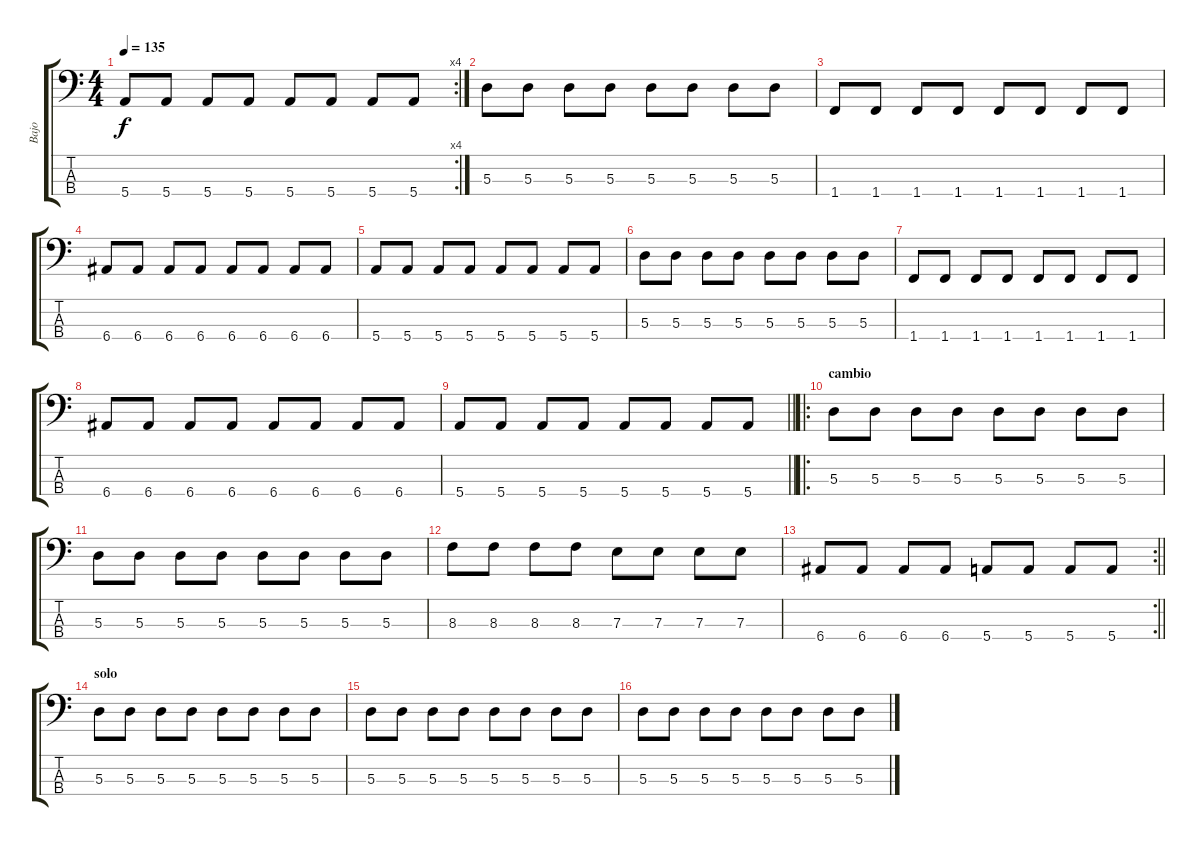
\track ("Bajo" "Bajo") {instrument electricbassfinger}
\staff {score tabs}
\tuning (G2 D2 A1 E1) {hide}
\rc 4
\ts (4 4)
\tempo 135
\clef f4
\ks c
5.4.8{dy f} 5.4.8 5.4.8 5.4.8 5.4.8 5.4.8 5.4.8 5.4.8 |
5.3.8 5.3.8 5.3.8 5.3.8 5.3.8 5.3.8 5.3.8 5.3.8 |
1.4.8 1.4.8 1.4.8 1.4.8 1.4.8 1.4.8 1.4.8 1.4.8 |
6.4.8 6.4.8 6.4.8 6.4.8 6.4.8 6.4.8 6.4.8 6.4.8 |
5.4.8 5.4.8 5.4.8 5.4.8 5.4.8 5.4.8 5.4.8 5.4.8 |
5.3.8 5.3.8 5.3.8 5.3.8 5.3.8 5.3.8 5.3.8 5.3.8 |
1.4.8 1.4.8 1.4.8 1.4.8 1.4.8 1.4.8 1.4.8 1.4.8 |
6.4.8 6.4.8 6.4.8 6.4.8 6.4.8 6.4.8 6.4.8 6.4.8 |
\barLineRight lightlight
5.4.8 5.4.8 5.4.8 5.4.8 5.4.8 5.4.8 5.4.8 5.4.8 |
\ro
\section ("" "cambio")
5.3.8{txt ""} 5.3.8 5.3.8 5.3.8 5.3.8 5.3.8 5.3.8 5.3.8 |
5.3.8 5.3.8 5.3.8 5.3.8 5.3.8 5.3.8 5.3.8 5.3.8 |
8.3.8 8.3.8 8.3.8 8.3.8 7.3.8 7.3.8 7.3.8 7.3.8 |
\rc 2
\barLineRight lightlight
6.4.8 6.4.8 6.4.8 6.4.8 5.4.8 5.4.8 5.4.8 5.4.8 |
\section ("" "solo")
5.3.8 5.3.8 5.3.8 5.3.8 5.3.8 5.3.8 5.3.8 5.3.8 |
5.3.8 5.3.8 5.3.8 5.3.8 5.3.8 5.3.8 5.3.8 5.3.8 |
5.3.8 5.3.8 5.3.8 5.3.8 5.3.8 5.3.8 5.3.8 5.3.8
